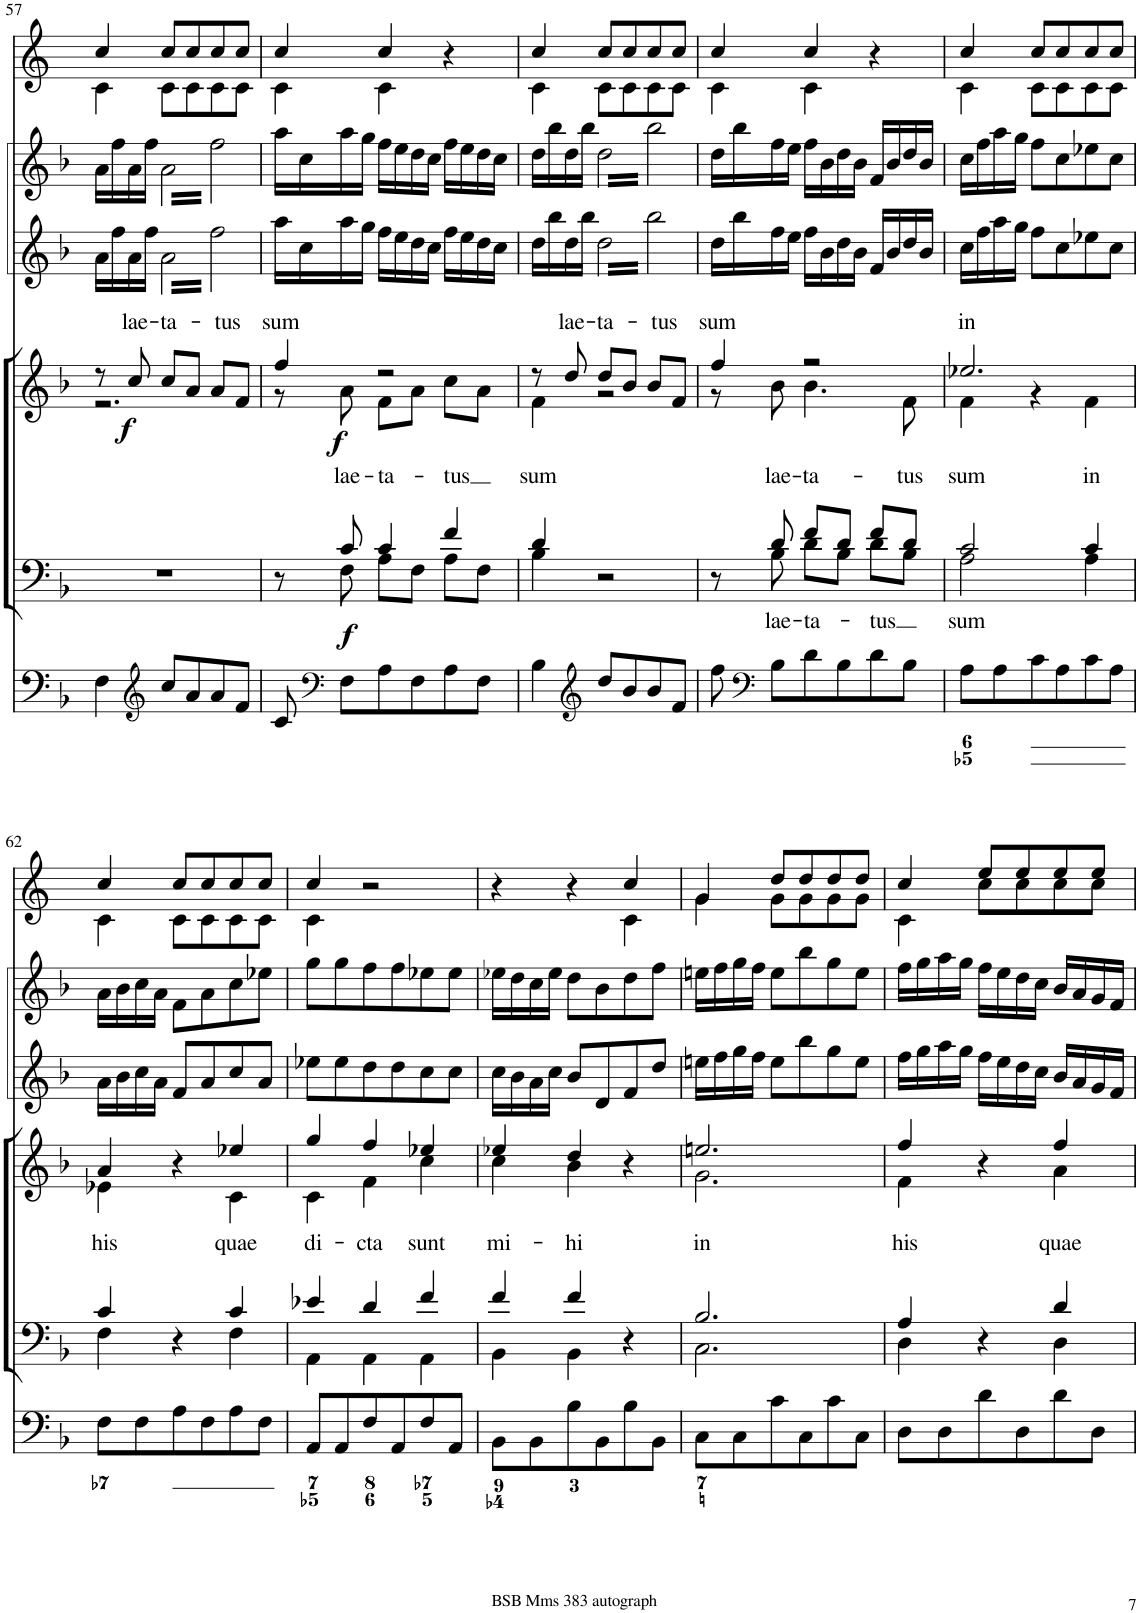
**kern	**kern	**text	**dynam	**kern	**text	**dynam	**kern	**kern	**kern
*part6	*part5	*part5	*part5	*part4	*part4	*part4	*part3	*part2	*part1
*staff6	*staff5	*staff5	*staff5	*staff4	*staff4	*staff4	*staff3	*staff2	*staff1
*I"Organ	*I"Voice	*	*	*I"Voice	*	*	*I"Violin	*I"Violini	*I"Corni in F
*	*	*	*	*	*	*	*I'Vln	*I'Vln	*
!!LO:PB:g=z
*clefF4	*clefF4	*	*	*clefG2	*	*	*clefG2	*clefG2	*clefG2
*	*	*	*	*	*	*	*	*	*Trd4c7
*k[b-]	*k[b-]	*	*	*k[b-]	*	*	*k[b-]	*k[b-]	*k[]
*M3/4	*M3/4	*	*	*M3/4	*	*	*M3/4	*M3/4	*M3/4
=57	=57	=57	=57	=57	=57	=57	=57	=57	=57
*	*	*	*	*^	*	*	*	*	*^
4F\	2.r	.	.	8r	2.r	.	.	16a\LL	16a\LL	4cc/	4c\
.	.	.	.	.	.	.	.	16ff\	16ff\	.	.
!	!	!	!	!	!	!LO:LY:a	!LO:DY:b	!	!	!	!
.	.	.	.	8cc/	.	lae-	f	16a\	16a\	.	.
.	.	.	.	.	.	.	.	16ff\JJ	16ff\JJ	.	.
*clefG2	*	*	*	*	*	*	*	*	*	*	*
!	!	!	!	!	!	!LO:LY:a	!	!	!	!	!
*	*	*	*	*	*	*	*	*tremolo	*	*	*
*	*	*	*	*	*	*	*	*	*tremolo	*	*
8cc/L	.	.	.	8cc/L	.	-ta-	.	32a\LLL	32a\LLL	8cc/L	8c\L
.	.	.	.	.	.	.	.	32ff\	32ff\	.	.
.	.	.	.	.	.	.	.	32a\	32a\	.	.
.	.	.	.	.	.	.	.	32ff\	32ff\	.	.
8a/	.	.	.	8a/J	.	.	.	32a\	32a\	8cc/	8c\
.	.	.	.	.	.	.	.	32ff\	32ff\	.	.
.	.	.	.	.	.	.	.	32a\	32a\	.	.
.	.	.	.	.	.	.	.	32ff\	32ff\	.	.
!	!	!	!	!	!	!LO:LY:a	!	!	!	!	!
8a/	.	.	.	8a/L	.	-tus	.	32a\	32a\	8cc/	8c\
.	.	.	.	.	.	.	.	32ff\	32ff\	.	.
.	.	.	.	.	.	.	.	32a\	32a\	.	.
.	.	.	.	.	.	.	.	32ff\	32ff\	.	.
8f/J	.	.	.	8f/J	.	.	.	32a\	32a\	8cc/J	8c\J
.	.	.	.	.	.	.	.	32ff\	32ff\	.	.
.	.	.	.	.	.	.	.	32a\	32a\	.	.
.	.	.	.	.	.	.	.	32ff\JJJ	32ff\JJJ	.	.
*	*	*	*	*	*	*	*	*	*Xtremolo	*	*
*	*	*	*	*	*	*	*	*Xtremolo	*	*	*
=58	=58	=58	=58	=58	=58	=58	=58	=58	=58	=58	=58
*	*^	*	*	*	*	*	*	*	*	*	*
!	!	!	!	!	!	!	!LO:LY:a	!	!	!	!	!
8c/	8r	8ryy	.	.	4ff/	8r	sum	.	16aa\LL	16aa\LL	4cc/	4c\
.	.	.	.	.	.	.	.	.	.	.	.	.
.	.	.	.	.	.	.	.	.	16cc\	16cc\	.	.
.	.	.	.	.	.	.	.	.	.	.	.	.
*clefF4	*	*	*	*	*	*	*	*	*	*	*	*
!	!	!	!	!LO:DY:b	!	!	!LO:LY:b	!LO:DY:b	!	!	!	!
8F\L	8c/	8F\	.	f	.	8a\	lae-	f	16aa\	16aa\	.	.
.	.	.	.	.	.	.	.	.	.	.	.	.
.	.	.	.	.	.	.	.	.	16gg\JJ	16gg\JJ	.	.
.	.	.	.	.	.	.	.	.	.	.	.	.
!	!	!	!	!	!	!	!LO:LY:b	!	!	!	!	!
8A\	4c/	8A\L	.	.	2r	8f\L	-ta-	.	16ff\LL	16ff\LL	4cc/	4c\
.	.	.	.	.	.	.	.	.	16ee\	16ee\	.	.
8F\	.	8F\J	.	.	.	8a\J	.	.	16dd\	16dd\	.	.
.	.	.	.	.	.	.	.	.	16cc\JJ	16cc\JJ	.	.
!	!	!	!	!	!	!	!LO:LY:b	!	!	!	!	!
8A\	4f/	8A\L	.	.	.	8cc\L	-tus	.	16ff\LL	16ff\LL	4r	4ryy
.	.	.	.	.	.	.	.	.	16ee\	16ee\	.	.
8F\J	.	8F\J	.	.	.	8a\J	.	.	16dd\	16dd\	.	.
.	.	.	.	.	.	.	.	.	16cc\JJ	16cc\JJ	.	.
=59	=59	=59	=59	=59	=59	=59	=59	=59	=59	=59	=59	=59
!	!	!	!	!	!	!	!LO:LY:b	!	!	!	!	!
4B-\	4d/	4B-\	.	.	8r	4f\	sum	.	16dd\LL	16dd\LL	4cc/	4c\
.	.	.	.	.	.	.	.	.	16bb-\	16bb-\	.	.
!	!	!	!	!	!	!	!LO:LY:a	!	!	!	!	!
.	.	.	.	.	8dd/	.	lae-	.	16dd\	16dd\	.	.
.	.	.	.	.	.	.	.	.	16bb-\JJ	16bb-\JJ	.	.
*clefG2	*	*	*	*	*	*	*	*	*	*	*	*
!	!	!	!	!	!	!	!LO:LY:a	!	!	!	!	!
*	*	*	*	*	*	*	*	*	*tremolo	*	*	*
*	*	*	*	*	*	*	*	*	*	*tremolo	*	*
8dd/L	2r	2ryy	.	.	8dd/L	2r	-ta-	.	32dd\LLL	32dd\LLL	8cc/L	8c\L
.	.	.	.	.	.	.	.	.	32bb-\	32bb-\	.	.
.	.	.	.	.	.	.	.	.	32dd\	32dd\	.	.
.	.	.	.	.	.	.	.	.	32bb-\	32bb-\	.	.
8b-/	.	.	.	.	8b-/J	.	.	.	32dd\	32dd\	8cc/	8c\
.	.	.	.	.	.	.	.	.	32bb-\	32bb-\	.	.
.	.	.	.	.	.	.	.	.	32dd\	32dd\	.	.
.	.	.	.	.	.	.	.	.	32bb-\	32bb-\	.	.
!	!	!	!	!	!	!	!LO:LY:a	!	!	!	!	!
8b-/	.	.	.	.	8b-/L	.	-tus	.	32dd\	32dd\	8cc/	8c\
.	.	.	.	.	.	.	.	.	32bb-\	32bb-\	.	.
.	.	.	.	.	.	.	.	.	32dd\	32dd\	.	.
.	.	.	.	.	.	.	.	.	32bb-\	32bb-\	.	.
8f/J	.	.	.	.	8f/J	.	.	.	32dd\	32dd\	8cc/J	8c\J
.	.	.	.	.	.	.	.	.	32bb-\	32bb-\	.	.
.	.	.	.	.	.	.	.	.	32dd\	32dd\	.	.
.	.	.	.	.	.	.	.	.	32bb-\JJJ	32bb-\JJJ	.	.
*	*	*	*	*	*	*	*	*	*	*Xtremolo	*	*
*	*	*	*	*	*	*	*	*	*Xtremolo	*	*	*
=60	=60	=60	=60	=60	=60	=60	=60	=60	=60	=60	=60	=60
!	!	!	!	!	!	!	!LO:LY:a	!	!	!	!	!
8ff\	8r	8ryy	.	.	4ff/	8r	sum	.	16dd\LL	16dd\LL	4cc/	4c\
.	.	.	.	.	.	.	.	.	.	.	.	.
.	.	.	.	.	.	.	.	.	16bb-\	16bb-\	.	.
.	.	.	.	.	.	.	.	.	.	.	.	.
*clefF4	*	*	*	*	*	*	*	*	*	*	*	*
!	!	!	!LO:LY:b	!	!	!	!LO:LY:b	!	!	!	!	!
8B-\L	8d/	8B-\	lae-	.	.	8b-\	lae-	.	16ff\	16ff\	.	.
.	.	.	.	.	.	.	.	.	.	.	.	.
.	.	.	.	.	.	.	.	.	16ee\JJ	16ee\JJ	.	.
.	.	.	.	.	.	.	.	.	.	.	.	.
!	!	!	!LO:LY:b	!	!	!	!LO:LY:b	!	!	!	!	!
8d\	8f/L	8d\L	-ta-	.	2r	4.b-\	-ta-	.	16ff\LL	16ff\LL	4cc/	4c\
.	.	.	.	.	.	.	.	.	16b-\	16b-\	.	.
8B-\	8d/J	8B-\J	.	.	.	.	.	.	16dd\	16dd\	.	.
.	.	.	.	.	.	.	.	.	16b-\JJ	16b-\JJ	.	.
!	!	!	!LO:LY:b	!	!	!	!	!	!	!	!	!
8d\	8f/L	8d\L	-tus	.	.	.	.	.	16f/LL	16f/LL	4r	4ryy
.	.	.	.	.	.	.	.	.	16b-/	16b-/	.	.
!	!	!	!	!	!	!	!LO:LY:b	!	!	!	!	!
8B-\J	8d/J	8B-\J	.	.	.	8f\	-tus	.	16dd/	16dd/	.	.
.	.	.	.	.	.	.	.	.	16b-/JJ	16b-/JJ	.	.
=61	=61	=61	=61	=61	=61	=61	=61	=61	=61	=61	=61	=61
!	!	!	!LO:LY:b	!	!	!	!LO:LY:a	!	!	!	!	!
!	!	!	!	!	!	!	!LO:LY:b	!	!	!	!	!
8A\L	2c/	2A\	sum	.	2.ee-X/	4f\	sum	.	16cc\LL	16cc\LL	4cc/	4c\
.	.	.	.	.	.	.	.	.	16ff\	16ff\	.	.
8A\	.	.	.	.	.	.	.	.	16aa\	16aa\	.	.
.	.	.	.	.	.	.	.	.	16gg\JJ	16gg\JJ	.	.
8c\	.	.	.	.	.	4r	.	.	8ff\L	8ff\L	8cc/L	8c\L
8A\	.	.	.	.	.	.	.	.	8cc\	8cc\	8cc/	8c\
!	!	!	!	!	!	!	!LO:LY:b	!	!	!	!	!
8c\	4c/	4A\	.	.	.	4f\	in	.	8ee-X\	8ee-X\	8cc/	8c\
8A\J	.	.	.	.	.	.	.	.	8cc\J	8cc\J	8cc/J	8c\J
!!LO:LB:g=z	!!
=62	=62	=62	=62	=62	=62	=62	=62	=62	=62	=62	=62	=62
!	!	!	!	!	!	!	!LO:LY:b	!	!	!	!	!
8F\L	4c/	4F\	.	.	4a/	4e-X\	his	.	16a\LL	16a\LL	4cc/	4c\
.	.	.	.	.	.	.	.	.	16b-\	16b-\	.	.
8F\	.	.	.	.	.	.	.	.	16cc\	16cc\	.	.
.	.	.	.	.	.	.	.	.	16a\JJ	16a\JJ	.	.
8A\	4r	4ryy	.	.	4r	4ryy	.	.	8f/L	8f\L	8cc/L	8c\L
8F\	.	.	.	.	.	.	.	.	8a/	8a\	8cc/	8c\
!	!	!	!	!	!	!	!LO:LY:b	!	!	!	!	!
8A\	4c/	4F\	.	.	4ee-X/	4c\	quae	.	8cc/	8cc\	8cc/	8c\
8F\J	.	.	.	.	.	.	.	.	8a/J	8ee-X\J	8cc/J	8c\J
=63	=63	=63	=63	=63	=63	=63	=63	=63	=63	=63	=63	=63
!	!	!	!	!	!	!	!LO:LY:b	!	!	!	!	!
8AA/L	4e-X/	4AA\	.	.	4gg/	4c\	di-	.	8ee-X\L	8gg\L	4cc/	4c\
8AA/	.	.	.	.	.	.	.	.	8ee-\	8gg\	.	.
!	!	!	!	!	!	!	!LO:LY:b	!	!	!	!	!
8F/	4d/	4AA\	.	.	4ff/	4f\	-cta	.	8dd\	8ff\	2r	2ryy
8AA/	.	.	.	.	.	.	.	.	8dd\	8ff\	.	.
!	!	!	!	!	!	!	!LO:LY:b	!	!	!	!	!
8F/	4f/	4AA\	.	.	4ee-X/	4cc\	sunt	.	8cc\	8ee-X\	.	.
8AA/J	.	.	.	.	.	.	.	.	8cc\J	8ee-\J	.	.
=64	=64	=64	=64	=64	=64	=64	=64	=64	=64	=64	=64	=64
!	!	!	!	!	!	!	!LO:LY:b	!	!	!	!	!
8BB-\L	4f/	4BB-\	.	.	4ee-X/	4cc\	mi-	.	16cc\LL	16ee-X\LL	4r	2ryy
.	.	.	.	.	.	.	.	.	16b-\	16dd\	.	.
8BB-\	.	.	.	.	.	.	.	.	16a\	16cc\	.	.
.	.	.	.	.	.	.	.	.	16cc\JJ	16ee-\JJ	.	.
!	!	!	!	!	!	!	!LO:LY:b	!	!	!	!	!
8B-\	4f/	4BB-\	.	.	4dd/	4b-\	-hi	.	8b-/L	8dd\L	4r	.
8BB-\	.	.	.	.	.	.	.	.	8d/	8b-\	.	.
8B-\	4r	4ryy	.	.	4r	4ryy	.	.	8f/	8dd\	4cc/	4c\
8BB-\J	.	.	.	.	.	.	.	.	8dd/J	8ff\J	.	.
=65	=65	=65	=65	=65	=65	=65	=65	=65	=65	=65	=65	=65
!	!	!	!	!	!	!	!LO:LY:b	!	!	!	!	!
8C\L	2.B-/	2.C\	.	.	2.een/	2.g\	in	.	16een\LL	16een\LL	4g/	4g\
.	.	.	.	.	.	.	.	.	16ff\	16ff\	.	.
8C\	.	.	.	.	.	.	.	.	16gg\	16gg\	.	.
.	.	.	.	.	.	.	.	.	16ff\JJ	16ff\JJ	.	.
8c\	.	.	.	.	.	.	.	.	8ee\L	8ee\L	8dd/L	8g\L
8C\	.	.	.	.	.	.	.	.	8bb-\	8bb-\	8dd/	8g\
8c\	.	.	.	.	.	.	.	.	8gg\	8gg\	8dd/	8g\
8C\J	.	.	.	.	.	.	.	.	8ee\J	8ee\J	8dd/J	8g\J
=66	=66	=66	=66	=66	=66	=66	=66	=66	=66	=66	=66	=66
!	!	!	!	!	!	!	!LO:LY:b	!	!	!	!	!
8D\L	4A/	4D\	.	.	4ff/	4f\	his	.	16ff\LL	16ff\LL	4cc/	4c\
.	.	.	.	.	.	.	.	.	16gg\	16gg\	.	.
8D\	.	.	.	.	.	.	.	.	16aa\	16aa\	.	.
.	.	.	.	.	.	.	.	.	16gg\JJ	16gg\JJ	.	.
8d\	4r	4ryy	.	.	4r	4ryy	.	.	16ff\LL	16ff\LL	8ee/L	8cc\L
.	.	.	.	.	.	.	.	.	16ee\	16ee\	.	.
8D\	.	.	.	.	.	.	.	.	16dd\	16dd\	8ee/	8cc\
.	.	.	.	.	.	.	.	.	16cc\JJ	16cc\JJ	.	.
!	!	!	!	!	!	!	!LO:LY:b	!	!	!	!	!
8d\	4d/	4D\	.	.	4ff/	4a\	quae	.	16b-/LL	16b-/LL	8ee/	8cc\
.	.	.	.	.	.	.	.	.	16a/	16a/	.	.
8D\J	.	.	.	.	.	.	.	.	16g/	16g/	8ee/J	8cc\J
.	.	.	.	.	.	.	.	.	16f/JJ	16f/JJ	.	.
*	*v	*v	*	*	*	*	*	*	*	*	*v	*v
*	*	*	*	*v	*v	*	*	*	*	*
=	=	=	=	=	=	=	=	=	=
*-	*-	*-	*-	*-	*-	*-	*-	*-	*-
